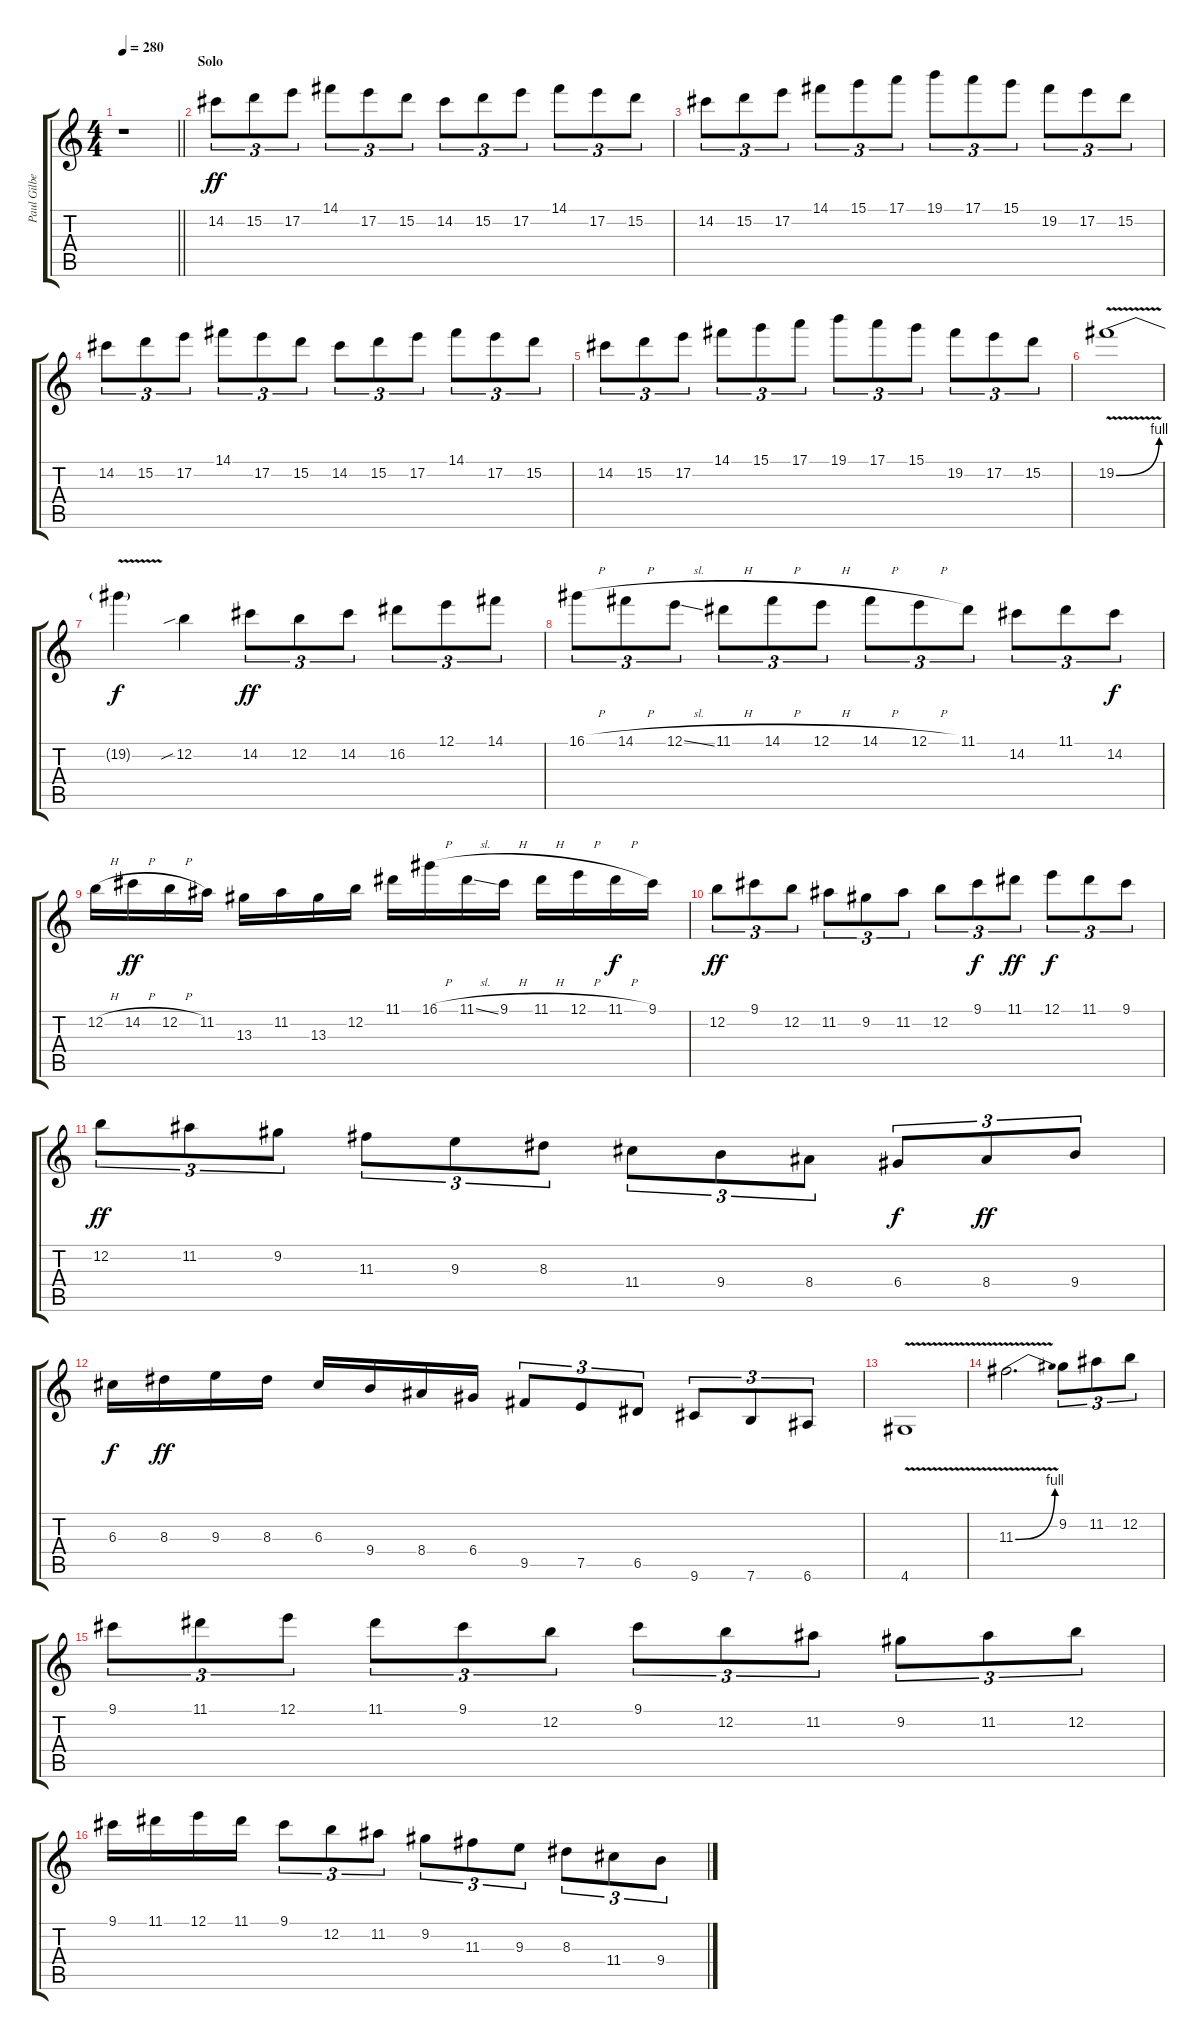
\track ("Paul Gilbert (Lead Guitar)" "Paul Gilbe") {instrument distortionguitar}
\staff {score tabs}
\tuning (E4 B3 G3 D3 A2 E2) {hide}
\ts (4 4)
\tempo 280
\clef g2
\barLineRight lightlight
\ks c
r.1{dy ff} |
\section ("" "Solo")
14.2.8{tu (3 2)} 15.2.8{tu (3 2)} 17.2.8{tu (3 2)} 14.1.8{tu (3 2)} 17.2.8{tu (3 2)} 15.2.8{tu (3 2)} 14.2.8{tu (3 2)} 15.2.8{tu (3 2)} 17.2.8{tu (3 2)} 14.1.8{tu (3 2)} 17.2.8{tu (3 2)} 15.2.8{tu (3 2)} |
14.2.8{tu (3 2)} 15.2.8{tu (3 2)} 17.2.8{tu (3 2)} 14.1.8{tu (3 2)} 15.1.8{tu (3 2)} 17.1.8{tu (3 2)} 19.1.8{tu (3 2)} 17.1.8{tu (3 2)} 15.1.8{tu (3 2)} 19.2.8{tu (3 2)} 17.2.8{tu (3 2)} 15.2.8{tu (3 2)} |
14.2.8{tu (3 2)} 15.2.8{tu (3 2)} 17.2.8{tu (3 2)} 14.1.8{tu (3 2)} 17.2.8{tu (3 2)} 15.2.8{tu (3 2)} 14.2.8{tu (3 2)} 15.2.8{tu (3 2)} 17.2.8{tu (3 2)} 14.1.8{tu (3 2)} 17.2.8{tu (3 2)} 15.2.8{tu (3 2)} |
14.2.8{tu (3 2)} 15.2.8{tu (3 2)} 17.2.8{tu (3 2)} 14.1.8{tu (3 2)} 15.1.8{tu (3 2)} 17.1.8{tu (3 2)} 19.1.8{tu (3 2)} 17.1.8{tu (3 2)} 15.1.8{tu (3 2)} 19.2.8{tu (3 2)} 17.2.8{tu (3 2)} 15.2.8{tu (3 2)} |
19.2{be (bend 0 0 60 4) v}.1 |
19.2{t}.4{dy f} 12.2{sib}.4 14.2.8{tu (3 2) dy ff} 12.2.8{tu (3 2)} 14.2.8{tu (3 2)} 16.2.8{tu (3 2)} 12.1.8{tu (3 2)} 14.1.8{tu (3 2)} |
16.1{h}.8{tu (3 2)} 14.1{h}.8{tu (3 2)} 12.1{sl}.8{tu (3 2)} 11.1{h}.8{tu (3 2)} 14.1{h}.8{tu (3 2)} 12.1{h}.8{tu (3 2)} 14.1{h}.8{tu (3 2)} 12.1{h}.8{tu (3 2)} 11.1.8{tu (3 2)} 14.2.8{tu (3 2)} 11.1.8{tu (3 2)} 14.2.8{tu (3 2) dy f} |
12.2{h}.16 14.2{h}.16{dy ff} 12.2{h}.16 11.2.16 13.3.16 11.2.16 13.3.16 12.2.16 11.1.16 16.1{h}.16 11.1{sl}.16 9.1{h}.16 11.1{h}.16 12.1{h}.16 11.1{h}.16{dy f} 9.1.16 |
12.2.8{tu (3 2) dy ff} 9.1.8{tu (3 2)} 12.2.8{tu (3 2)} 11.2.8{tu (3 2)} 9.2.8{tu (3 2)} 11.2.8{tu (3 2)} 12.2.8{tu (3 2)} 9.1.8{tu (3 2) dy f} 11.1.8{tu (3 2) dy ff} 12.1.8{tu (3 2) dy f} 11.1.8{tu (3 2)} 9.1.8{tu (3 2)} |
12.2.8{tu (3 2) dy ff} 11.2.8{tu (3 2)} 9.2.8{tu (3 2)} 11.3.8{tu (3 2)} 9.3.8{tu (3 2)} 8.3.8{tu (3 2)} 11.4.8{tu (3 2)} 9.4.8{tu (3 2)} 8.4.8{tu (3 2)} 6.4.8{tu (3 2) dy f} 8.4.8{tu (3 2) dy ff} 9.4.8{tu (3 2)} |
6.3.16{dy f} 8.3.16{dy ff} 9.3.16 8.3.16 6.3.16 9.4.16 8.4.16 6.4.16 9.5.8{tu (3 2)} 7.5.8{tu (3 2)} 6.5.8{tu (3 2)} 9.6.8{tu (3 2)} 7.6.8{tu (3 2)} 6.6.8{tu (3 2)} |
4.6{v}.1 |
11.3{be (bend 0 0 60 4) v}.2{d} 9.2.8{tu (3 2)} 11.2.8{tu (3 2)} 12.2.8{tu (3 2)} |
9.1.8{tu (3 2)} 11.1.8{tu (3 2)} 12.1.8{tu (3 2)} 11.1.8{tu (3 2)} 9.1.8{tu (3 2)} 12.2.8{tu (3 2)} 9.1.8{tu (3 2)} 12.2.8{tu (3 2)} 11.2.8{tu (3 2)} 9.2.8{tu (3 2)} 11.2.8{tu (3 2)} 12.2.8{tu (3 2)} |
9.1.16 11.1.16 12.1.16 11.1.16 9.1.8{tu (3 2)} 12.2.8{tu (3 2)} 11.2.8{tu (3 2)} 9.2.8{tu (3 2)} 11.3.8{tu (3 2)} 9.3.8{tu (3 2)} 8.3.8{tu (3 2)} 11.4.8{tu (3 2)} 9.4.8{tu (3 2)}
